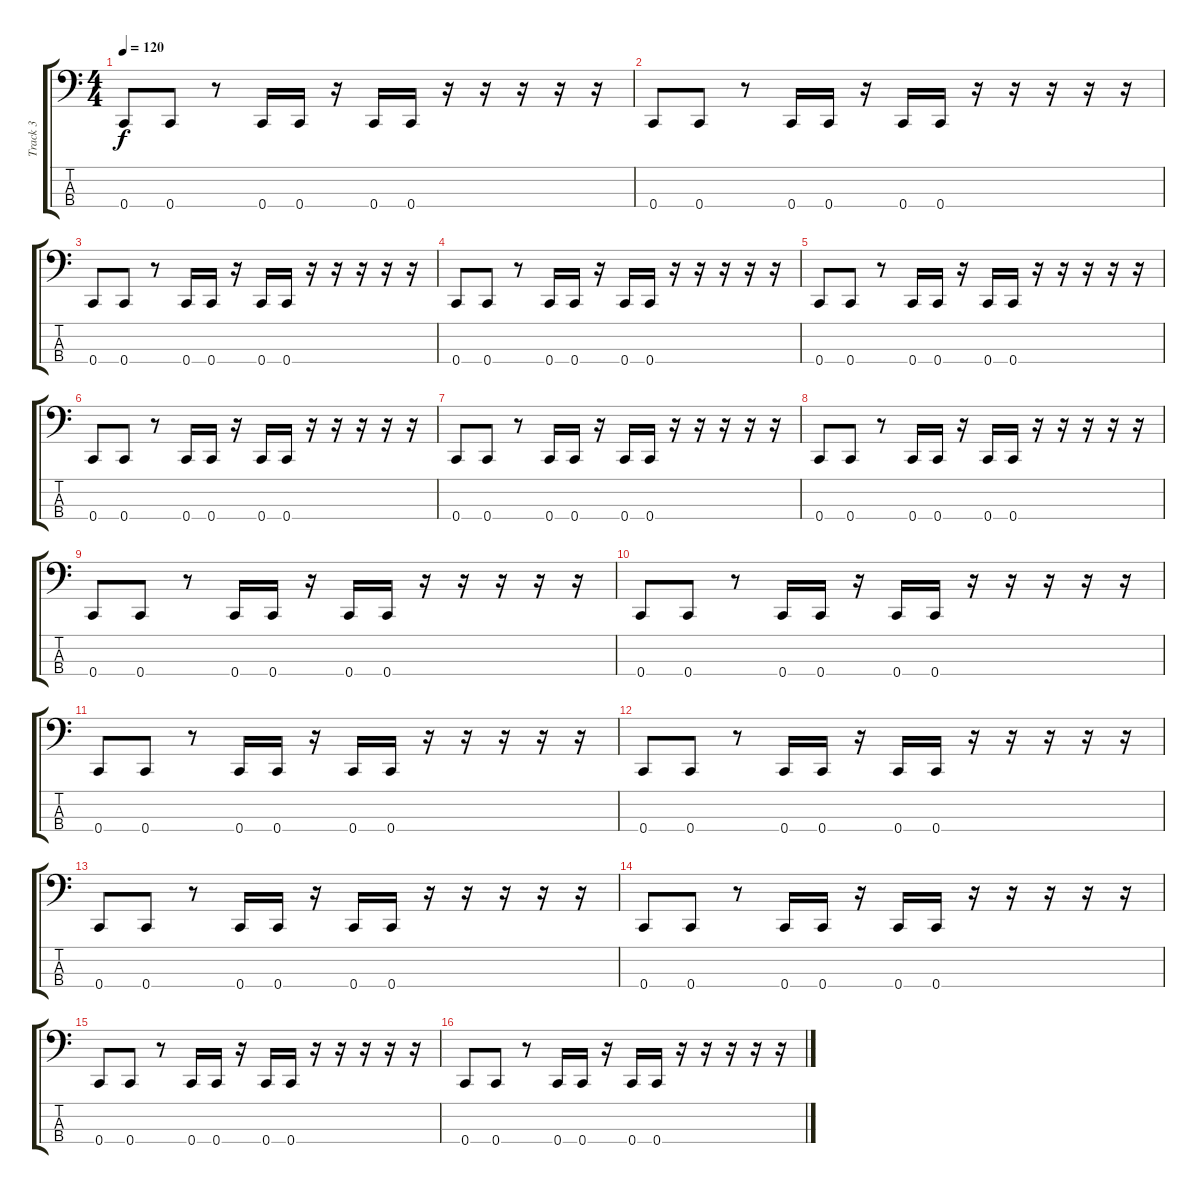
\track ("Track 3" "Track 3") {instrument electricbassfinger}
\staff {score tabs}
\tuning (F2 C2 G1 C1) {hide}
\ts (4 4)
\tempo 120
\clef f4
\ks c
0.4.8{dy f} 0.4.8 r.8 0.4.16 0.4.16 r.16 0.4.16 0.4.16 r.16 r.16 r.16 r.16 r.16 |
0.4.8 0.4.8 r.8 0.4.16 0.4.16 r.16 0.4.16 0.4.16 r.16 r.16 r.16 r.16 r.16 |
0.4.8 0.4.8 r.8 0.4.16 0.4.16 r.16 0.4.16 0.4.16 r.16 r.16 r.16 r.16 r.16 |
0.4.8 0.4.8 r.8 0.4.16 0.4.16 r.16 0.4.16 0.4.16 r.16 r.16 r.16 r.16 r.16 |
0.4.8 0.4.8 r.8 0.4.16 0.4.16 r.16 0.4.16 0.4.16 r.16 r.16 r.16 r.16 r.16 |
0.4.8 0.4.8 r.8 0.4.16 0.4.16 r.16 0.4.16 0.4.16 r.16 r.16 r.16 r.16 r.16 |
0.4.8 0.4.8 r.8 0.4.16 0.4.16 r.16 0.4.16 0.4.16 r.16 r.16 r.16 r.16 r.16 |
0.4.8 0.4.8 r.8 0.4.16 0.4.16 r.16 0.4.16 0.4.16 r.16 r.16 r.16 r.16 r.16 |
0.4.8 0.4.8 r.8 0.4.16 0.4.16 r.16 0.4.16 0.4.16 r.16 r.16 r.16 r.16 r.16 |
0.4.8 0.4.8 r.8 0.4.16 0.4.16 r.16 0.4.16 0.4.16 r.16 r.16 r.16 r.16 r.16 |
0.4.8 0.4.8 r.8 0.4.16 0.4.16 r.16 0.4.16 0.4.16 r.16 r.16 r.16 r.16 r.16 |
0.4.8 0.4.8 r.8 0.4.16 0.4.16 r.16 0.4.16 0.4.16 r.16 r.16 r.16 r.16 r.16 |
0.4.8 0.4.8 r.8 0.4.16 0.4.16 r.16 0.4.16 0.4.16 r.16 r.16 r.16 r.16 r.16 |
0.4.8 0.4.8 r.8 0.4.16 0.4.16 r.16 0.4.16 0.4.16 r.16 r.16 r.16 r.16 r.16 |
0.4.8 0.4.8 r.8 0.4.16 0.4.16 r.16 0.4.16 0.4.16 r.16 r.16 r.16 r.16 r.16 |
0.4.8 0.4.8 r.8 0.4.16 0.4.16 r.16 0.4.16 0.4.16 r.16 r.16 r.16 r.16 r.16
